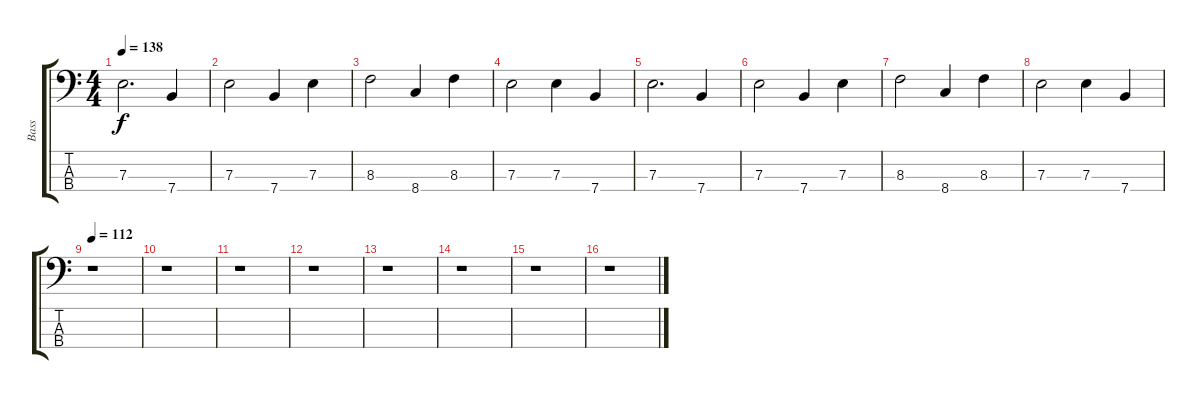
\track ("Bass" "Bass") {instrument electricbasspick}
\staff {score tabs}
\tuning (G2 D2 A1 E1) {hide}
\ts (4 4)
\tempo 138
\clef f4
\ks c
7.3.2{d dy f} 7.4.4 |
7.3.2 7.4.4 7.3.4 |
8.3.2 8.4.4 8.3.4 |
7.3.2 7.3.4 7.4.4 |
7.3.2{d} 7.4.4 |
7.3.2 7.4.4 7.3.4 |
8.3.2 8.4.4 8.3.4 |
7.3.2 7.3.4 7.4.4 |
\tempo 112
r.1 |
r.1 |
r.1 |
r.1 |
r.1 |
r.1 |
r.1 |
r.1
